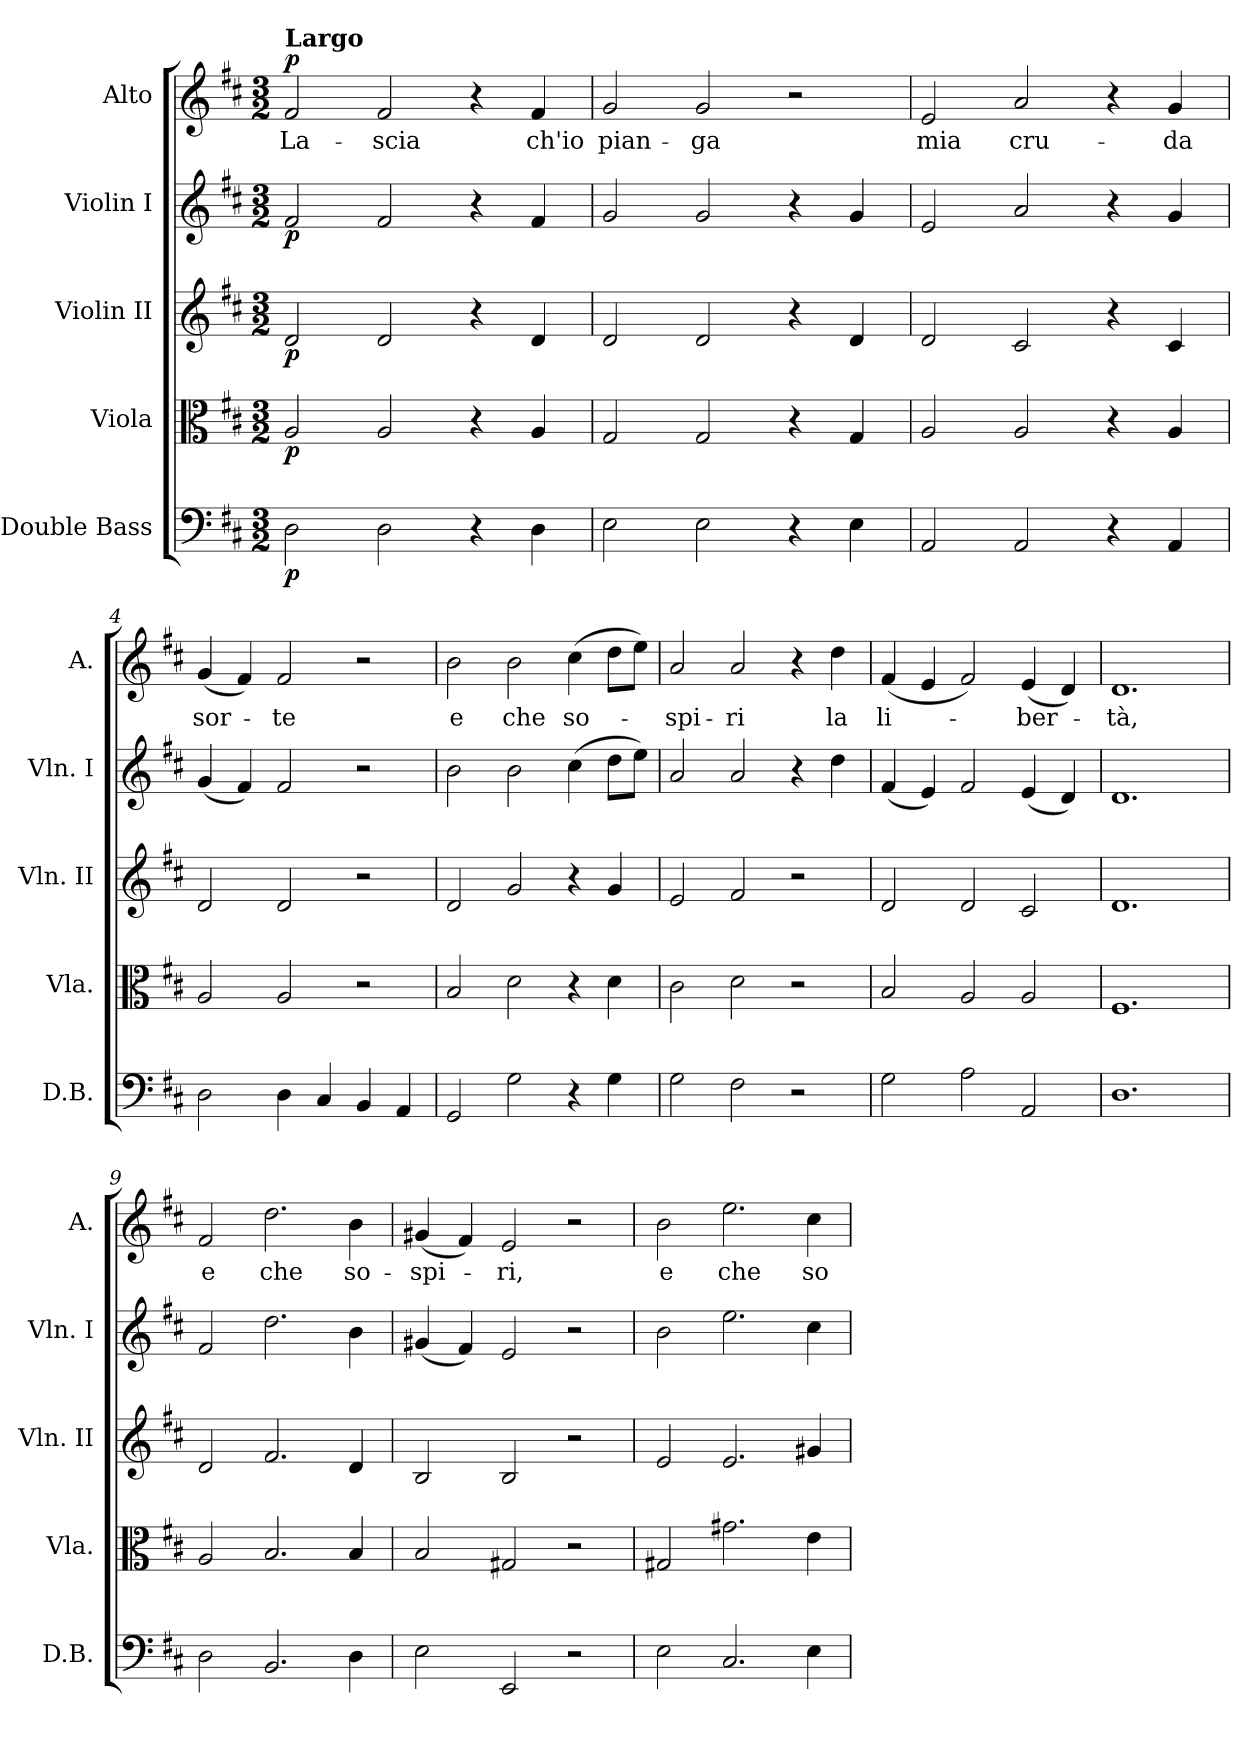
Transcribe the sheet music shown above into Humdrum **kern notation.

**kern	**dynam	**kern	**dynam	**kern	**dynam	**kern	**dynam	**kern	**text	**dynam
*part5	*part5	*part4	*part4	*part3	*part3	*part2	*part2	*part1	*part1	*part1
*staff5	*staff5	*staff4	*staff4	*staff3	*staff3	*staff2	*staff2	*staff1	*staff1	*staff1
*I"Double Bass	*	*I"Viola	*	*I"Violin II	*	*I"Violin I	*	*I"Alto	*	*
*I'D.B.	*	*I'Vla.	*	*I'Vln. II	*	*I'Vln. I	*	*I'A.	*	*
*clefF4	*	*clefC3	*	*clefG2	*	*clefG2	*	*clefG2	*	*
*ITrd7c12	*	*	*	*	*	*	*	*	*	*
*k[f#c#]	*	*k[f#c#]	*	*k[f#c#]	*	*k[f#c#]	*	*k[f#c#]	*	*
*D:	*	*D:	*	*D:	*	*D:	*	*D:	*	*
*M3/2	*	*M3/2	*	*M3/2	*	*M3/2	*	*M3/2	*	*
=1	=1	=1	=1	=1	=1	=1	=1	=1	=1	=1
!	!	!	!	!	!	!	!	!LO:TX:a:B:t=Largo	!	!
!	!LO:DY:b	!	!LO:DY:b	!	!LO:DY:b	!	!LO:DY:b	!	!	!LO:DY:b
2DD\	p	2A/	p	2d/	p	2f#/	p	2f#/	La-	p
2DD\	.	2A/	.	2d/	.	2f#/	.	2f#/	scia	.
4r	.	4r	.	4r	.	4r	.	4r	.	.
4DD\	.	4A/	.	4d/	.	4f#/	.	4f#/	ch'io	.
=2	=2	=2	=2	=2	=2	=2	=2	=2	=2	=2
2EE\	.	2G/	.	2d/	.	2g/	.	2g/	pian-	.
2EE\	.	2G/	.	2d/	.	2g/	.	2g/	ga	.
4r	.	4r	.	4r	.	4r	.	2r	.	.
4EE\	.	4G/	.	4d/	.	4g/	.	.	.	.
=3	=3	=3	=3	=3	=3	=3	=3	=3	=3	=3
2AAA/	.	2A/	.	2d/	.	2e/	.	2e/	mia	.
2AAA/	.	2A/	.	2c#/	.	2a/	.	2a/	cru-	.
4r	.	4r	.	4r	.	4r	.	4r	.	.
4AAA/	.	4A/	.	4c#/	.	4g/	.	4g/	da	.
=4	=4	=4	=4	=4	=4	=4	=4	=4	=4	=4
2DD\	.	2A/	.	2d/	.	(<4g/	.	(<4g/	sor-	.
.	.	.	.	.	.	4f#/)	.	4f#/)	.	.
4DD\	.	2A/	.	2d/	.	2f#/	.	2f#/	te	.
4CC#/	.	.	.	.	.	.	.	.	.	.
4BBB/	.	2r	.	2r	.	2r	.	2r	.	.
4AAA/	.	.	.	.	.	.	.	.	.	.
!!LO:LB:g=z
=5	=5	=5	=5	=5	=5	=5	=5	=5	=5	=5
2GGG/	.	2B/	.	2d/	.	2b\	.	2b\	e	.
2GG\	.	2d\	.	2g/	.	2b\	.	2b\	che	.
4r	.	4r	.	4r	.	(>4cc#\	.	(>4cc#\	so-	.
4GG\	.	4d\	.	4g/	.	8dd\L	.	8dd\L	.	.
.	.	.	.	.	.	8ee\J)	.	8ee\J)	.	.
=6	=6	=6	=6	=6	=6	=6	=6	=6	=6	=6
2GG\	.	2c#\	.	2e/	.	2a/	.	2a/	spi-	.
2FF#\	.	2d\	.	2f#/	.	2a/	.	2a/	ri	.
2r	.	2r	.	2r	.	4r	.	4r	.	.
.	.	.	.	.	.	4dd\	.	4dd\	la	.
=7	=7	=7	=7	=7	=7	=7	=7	=7	=7	=7
2GG\	.	2B/	.	2d/	.	(<4f#/	.	(<4f#/	li-	.
.	.	.	.	.	.	4e/)	.	4e/	.	.
2AA\	.	2A/	.	2d/	.	2f#/	.	2f#/)	.	.
2AAA/	.	2A/	.	2c#/	.	(<4e/	.	(<4e/	ber-	.
.	.	.	.	.	.	4d/)	.	4d/)	.	.
=8	=8	=8	=8	=8	=8	=8	=8	=8	=8	=8
1.DD	.	1.F#	.	1.d	.	1.d	.	1.d	tà,	.
!!LO:PB:g=z
=9	=9	=9	=9	=9	=9	=9	=9	=9	=9	=9
2DD\	.	2A/	.	2d/	.	2f#/	.	2f#/	e	.
2.BBB/	.	2.B/	.	2.f#/	.	2.dd\	.	2.dd\	che	.
4DD\	.	4B/	.	4d/	.	4b\	.	4b\	so-	.
=10	=10	=10	=10	=10	=10	=10	=10	=10	=10	=10
2EE\	.	2B/	.	2B/	.	(<4g#X/	.	(<4g#X/	spi-	.
.	.	.	.	.	.	4f#/)	.	4f#/)	.	.
2EEE/	.	2G#X/	.	2B/	.	2e/	.	2e/	ri,	.
2r	.	2r	.	2r	.	2r	.	2r	.	.
=11	=11	=11	=11	=11	=11	=11	=11	=11	=11	=11
2EE\	.	2G#X/	.	2e/	.	2b\	.	2b\	e	.
2.CC#/	.	2.g#X\	.	2.e/	.	2.ee\	.	2.ee\	che	.
4EE\	.	4e\	.	4g#X/	.	4cc#\	.	4cc#\	so-	.
=	=	=	=	=	=	=	=	=	=	=
*-	*-	*-	*-	*-	*-	*-	*-	*-	*-	*-
